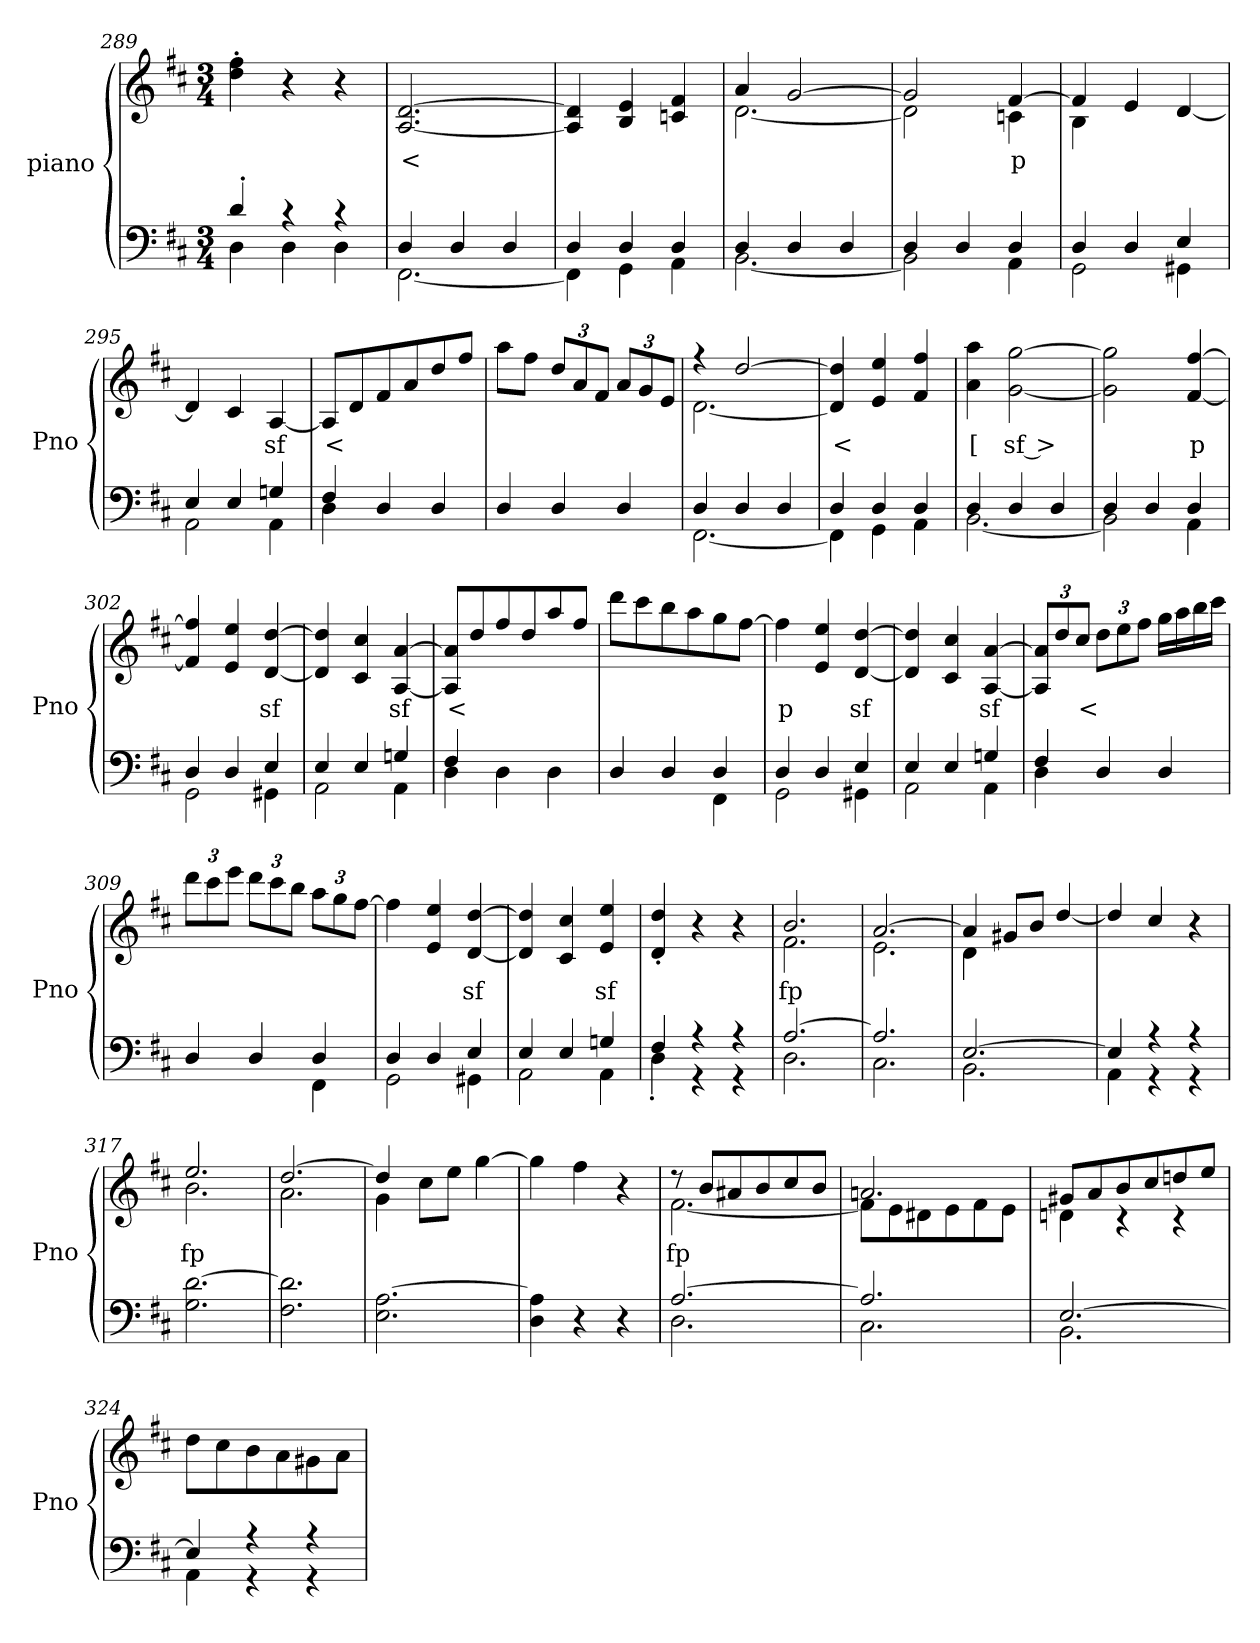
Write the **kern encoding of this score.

**kern	**kern	**text
*part2	*part1	*part1
*staff2	*staff1	*staff1
*I"piano	*I"piano	*
*I'Pno	*I'Pno	*
*clefF4	*clefG2	*
*k[f#c#]	*k[f#c#]	*
*D:	*D:	*
*M3/4	*M3/4	*
=289	=289	=289
*^	*	*
4d'/	4D\	4dd\' 4ff#\'	.
4r	4D\	4r	.
4r	4D\	4r	.
=290	=290	=290	=290
4D/	[2.FF#\	[2.A/ [2.d/	<
4D/	.	.	.
4D/	.	.	.
=291	=291	=291	=291
4D/	4FF#\]	4A/] 4d/]	.
4D/	4GG\	4B/ 4e/	.
4D/	4AA\	4cn/ 4f#/	.
=292	=292	=292	=292
*	*	*^	*
4D/	[2.BB\	4a/	[2.d\	.
4D/	.	[2g/	.	.
4D/	.	.	.	.
=293	=293	=293	=293	=293
4D/	2BB\]	2g/]	2d\]	.
4D/	.	.	.	.
4D/	4AA\	[4f#/	4cn\	p
=294	=294	=294	=294	=294
4D/	2GG\	4f#/]	4B\	.
4D/	.	4e/	2ryy	.
4E/	4GG#X\	[4d/	.	.
*	*	*v	*v	*
=295	=295	=295	=295
4E/	2AA\	4d/]	.
4E/	.	4c#/	.
4Gn/	4AA\	[4A/	sf
!!LO:LB:g=z
=296	=296	=296	=296
4F#/	4D\	8A/L]	<
.	.	8d/	.
4D/	2ryy	8f#/	.
.	.	8a/	.
4D/	.	8dd/	.
.	.	8ff#/J	.
*v	*v	*	*
=297	=297	=297
4D/	8aa\L	.
.	8ff#\J	.
*	*Xbrackettup	*
4D/	12dd/L	.
.	12a/	.
.	12f#/J	.
4D/	12a/L	.
.	12g/	.
.	12e/J	.
=298	=298	=298
*^	*^	*
4D/	[2.FF#\	4r	[2.d\	.
4D/	.	[2dd/	.	.
4D/	.	.	.	.
*	*	*v	*v	*
=299	=299	=299	=299
4D/	4FF#\]	4d/] 4dd/]	<
4D/	4GG\	4e/ 4ee/	.
4D/	4AA\	4f#/ 4ff#/	.
=300	=300	=300	=300
4D/	[2.BB\	4a\ 4aa\	[
4D/	.	[2g\ [2gg\	sf >
4D/	.	.	.
=301	=301	=301	=301
4D/	2BB\]	2g\] 2gg\]	.
4D/	.	.	.
4D/	4AA\	[4f#/ [4ff#/	p
=302	=302	=302	=302
4D/	2GG\	4f#/] 4ff#/]	.
4D/	.	4e/ 4ee/	.
4E/	4GG#X\	[4d/ [4dd/	sf
=303	=303	=303	=303
4E/	2AA\	4d/] 4dd/]	.
4E/	.	4c#/ 4cc#/	.
4Gn/	4AA\	[4A/ [4a/	sf
!!LO:LB:g=z
=304	=304	=304	=304
4F#/	4D\	8A/] 8a/]L	<
.	.	8dd/	.
2ryy	4D\	8ff#/	.
.	.	8dd/	.
.	4D\	8aa/	.
.	.	8ff#/J	.
=305	=305	=305	=305
4D/	2ryy	8ddd\L	.
.	.	8ccc#\	.
4D/	.	8bb\	.
.	.	8aa\	.
4D/	4FF#\	8gg\	.
.	.	[8ff#\J	.
=306	=306	=306	=306
4D/	2GG\	4ff#\]	p
4D/	.	4e/ 4ee/	.
4E/	4GG#X\	[4d/ [4dd/	sf
=307	=307	=307	=307
4E/	2AA\	4d/] 4dd/]	.
4E/	.	4c#/ 4cc#/	.
4Gn/	4AA\	[4A/ [4a/	sf
=308	=308	=308	=308
4F#/	4D\	12A/] 12a/]L	.
.	.	12dd/	.
.	.	12cc#/J	<
4D/	2ryy	12dd\L	.
.	.	12ee\	.
.	.	12ff#\J	.
4D/	.	16gg\LL	.
.	.	16aa\	.
.	.	16bb\	.
.	.	16ccc#\JJ	.
=309	=309	=309	=309
4D/	2ryy	12ddd\L	.
.	.	12ccc#\	.
.	.	12eee\J	.
4D/	.	12ddd\L	.
.	.	12ccc#\	.
.	.	12bb\J	.
4D/	4FF#\	12aa\L	.
.	.	12gg\	.
.	.	[12ff#\J	.
!!LO:LB:g=z
=310	=310	=310	=310
4D/	2GG\	4ff#\]	.
4D/	.	4e/ 4ee/	.
4E/	4GG#X\	[4d/ [4dd/	sf
=311	=311	=311	=311
4E/	2AA\	4d/] 4dd/]	.
4E/	.	4c#/ 4cc#/	.
4Gn/	4AA\	4e/ 4ee/	sf
=312	=312	=312	=312
4F#/	4D'\	4d/' 4dd/'	.
4r	4r	4r	.
4r	4r	4r	.
=313	=313	=313	=313
*	*	*^	*
[2.A/	2.D\	2.b/	2.f#\	fp
=314	=314	=314	=314	=314
2.A/]	2.C#\	[2.a/	2.e\	.
=315	=315	=315	=315	=315
[2.E/	2.BB\	4a/]	4d\	.
.	.	8g#X/L	2ryy	.
.	.	8b/J	.	.
.	.	[4dd/	.	.
*	*	*v	*v	*
=316	=316	=316	=316
4E/]	4AA\	4dd/]	.
4r	4r	4cc#/	.
4r	4r	4r	.
*v	*v	*	*
=317	=317	=317
*	*^	*
2.G\ [2.d\	2.ee/	2.b\	fp
=318	=318	=318	=318
2.F#\ 2.d\]	[2.dd/	2.a\	.
=319	=319	=319	=319
2.E\ [2.A\	4dd/]	4g\	.
.	8cc#\L	2ryy	.
.	8ee\J	.	.
.	[4gg\	.	.
*	*v	*v	*
=320	=320	=320
4D\ 4A\]	4gg\]	.
4r	4ff#\	.
4r	4r	.
!!LO:LB:g=z
=321	=321	=321
*^	*^	*
[2.A/	2.D\	8r	[2.f#\	fp
.	.	8b/L	.	.
.	.	8a#X/	.	.
.	.	8b/	.	.
.	.	8cc#/	.	.
.	.	8b/J	.	.
=322	=322	=322	=322	=322
2.A/]	2.C#\	2.an/	8f#\L]	.
.	.	.	8e\	.
.	.	.	8d#X\	.
.	.	.	8e\	.
.	.	.	8f#\	.
.	.	.	8e\J	.
=323	=323	=323	=323	=323
[2.E/	2.BB\	8g#X/L	4dn\	.
.	.	8a/	.	.
.	.	8b/	4r	.
.	.	8cc#/	.	.
.	.	8ddn/	4r	.
.	.	8ee/J	.	.
*	*	*v	*v	*
=324	=324	=324	=324
4E/]	4AA\	8dd\L	.
.	.	8cc#\	.
4r	4r	8b\	.
.	.	8a\	.
4r	4r	8g#X\	.
.	.	8a\J	.
*v	*v	*	*
=	=	=
*-	*-	*-
